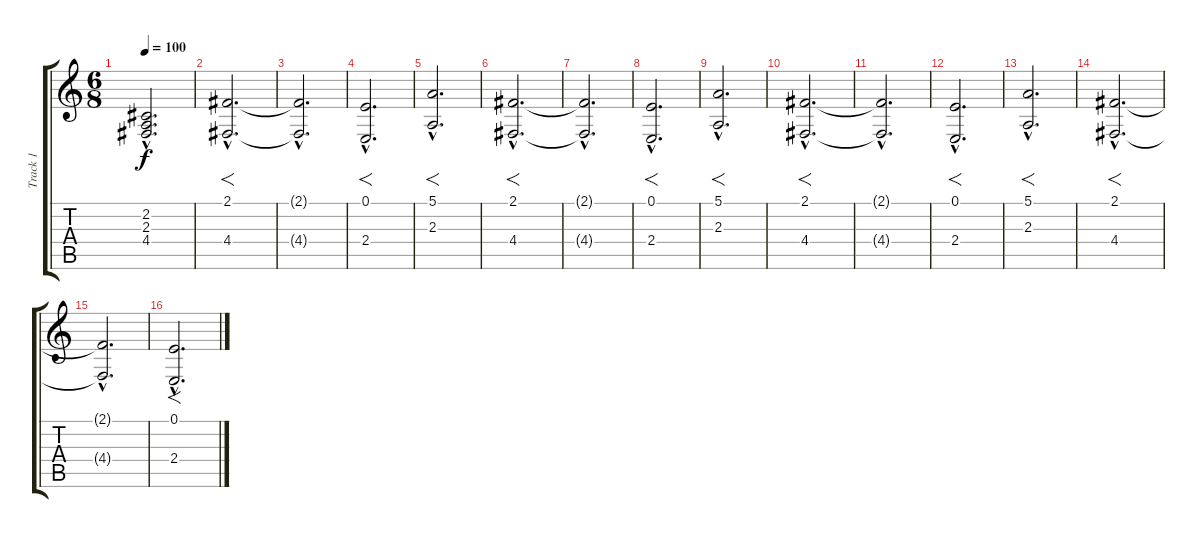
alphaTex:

\track ("Track 1" "Track 1") {instrument stringensemble1}
\staff {score tabs}
\tuning (E4 B3 G3 D3 A2 E2) {hide}
\ts (6 8)
\tempo 100
\clef g2
\ks c
(2.2{hac} 2.3{hac} 4.4{hac}).2{d dy f} |
(2.1{hac} 4.4{hac}).2{f d} |
(2.1{hac t} 4.4{hac t}).2{d} |
(0.1{hac} 2.4{hac}).2{f d} |
(5.1{hac} 2.3{hac}).2{f d} |
(2.1{hac} 4.4{hac}).2{f d} |
(2.1{hac t} 4.4{hac t}).2{d} |
(0.1{hac} 2.4{hac}).2{f d} |
(5.1{hac} 2.3{hac}).2{f d} |
(2.1{hac} 4.4{hac}).2{f d} |
(2.1{hac t} 4.4{hac t}).2{d} |
(0.1{hac} 2.4{hac}).2{f d} |
(5.1{hac} 2.3{hac}).2{f d} |
(2.1{hac} 4.4{hac}).2{f d} |
(2.1{hac t} 4.4{hac t}).2{d} |
(0.1{hac} 2.4{hac}).2{f d}
